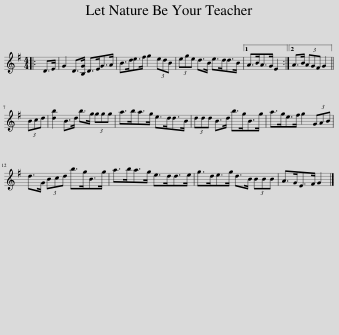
X:1
L:1/8
M:4/4
I:linebreak $
K:G
V:1 treble
V:1
|: D>E | G2 D>[B,G] D>EG>A | B>de>f g2 (3edB | (3ege d>B e>dd>B |1 A>BA>G E2 :|2 %5
 A>B (3AGF G2 ||$ (3Bcd | [db]2 B>d b>g (3ggg | a>ba>g e>dd>B | (3ddd B>d b>gB>g | %10
 a>ge>f g2 (3GAB |$ d>G (3Bcd b>gB>g | a>ba>g e>dd>e | g>de>g d>B (3BBB | A>GE>F G2 |] %15
